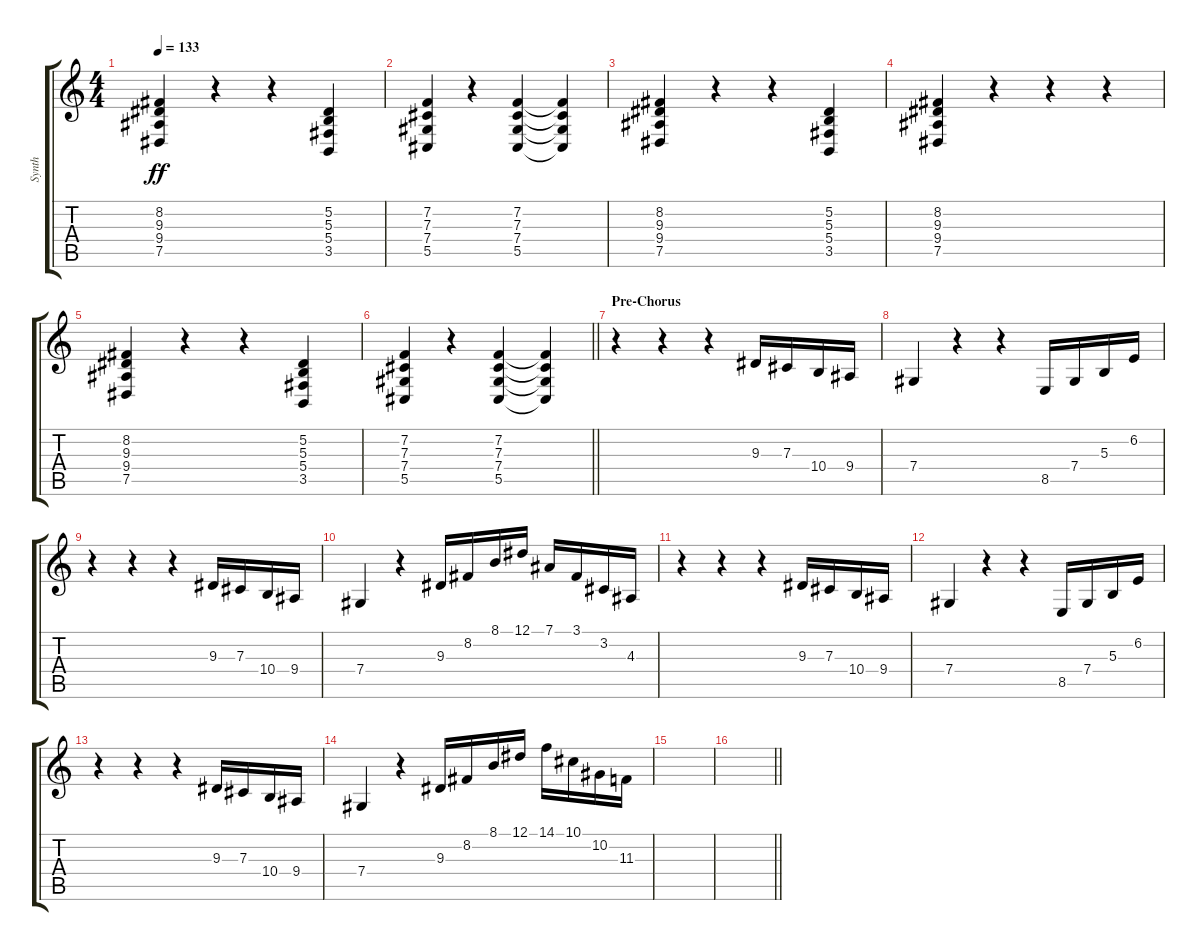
\track ("Synth" "Synth") {instrument stringensemble1}
\staff {score tabs}
\tuning (Eb4 Bb3 Gb3 Db3 Ab2 Eb2) {hide}
\ts (4 4)
\tempo 133
\clef g2
\ks c
(8.2 9.3 9.4 7.5).4{dy ff} r.4 r.4 (5.2 5.3 5.4 3.5).4 |
(7.2 7.3 7.4 5.5).4 r.4 (7.2 7.3 7.4 5.5).4 (7.2{t} 7.3{t} 7.4{t} 5.5{t}).4 |
(8.2 9.3 9.4 7.5).4 r.4 r.4 (5.2 5.3 5.4 3.5).4 |
(8.2 9.3 9.4 7.5).4 r.4 r.4 r.4 |
(8.2 9.3 9.4 7.5).4 r.4 r.4 (5.2 5.3 5.4 3.5).4 |
\barLineRight lightlight
(7.2 7.3 7.4 5.5).4 r.4 (7.2 7.3 7.4 5.5).4 (7.2{t} 7.3{t} 7.4{t} 5.5{t}).4 |
\section ("" "Pre-Chorus")
r.4{instrument pad1newage} r.4 r.4 9.3.16 7.3.16 10.4.16 9.4.16 |
7.4.4 r.4 r.4 8.5.16 7.4.16 5.3.16 6.2.16 |
r.4 r.4 r.4 9.3.16 7.3.16 10.4.16 9.4.16 |
7.4.4 r.4 9.3.16 8.2.16 8.1.16 12.1.16 7.1.16 3.1.16 3.2.16 4.3.16 |
r.4{instrument pad1newage} r.4 r.4 9.3.16 7.3.16 10.4.16 9.4.16 |
7.4.4 r.4 r.4 8.5.16 7.4.16 5.3.16 6.2.16 |
r.4 r.4 r.4 9.3.16 7.3.16 10.4.16 9.4.16 |
7.4.4 r.4 9.3.16 8.2.16 8.1.16 12.1.16 14.1.16 10.1.16 10.2.16 11.3.16 |
|
\barLineRight lightlight
